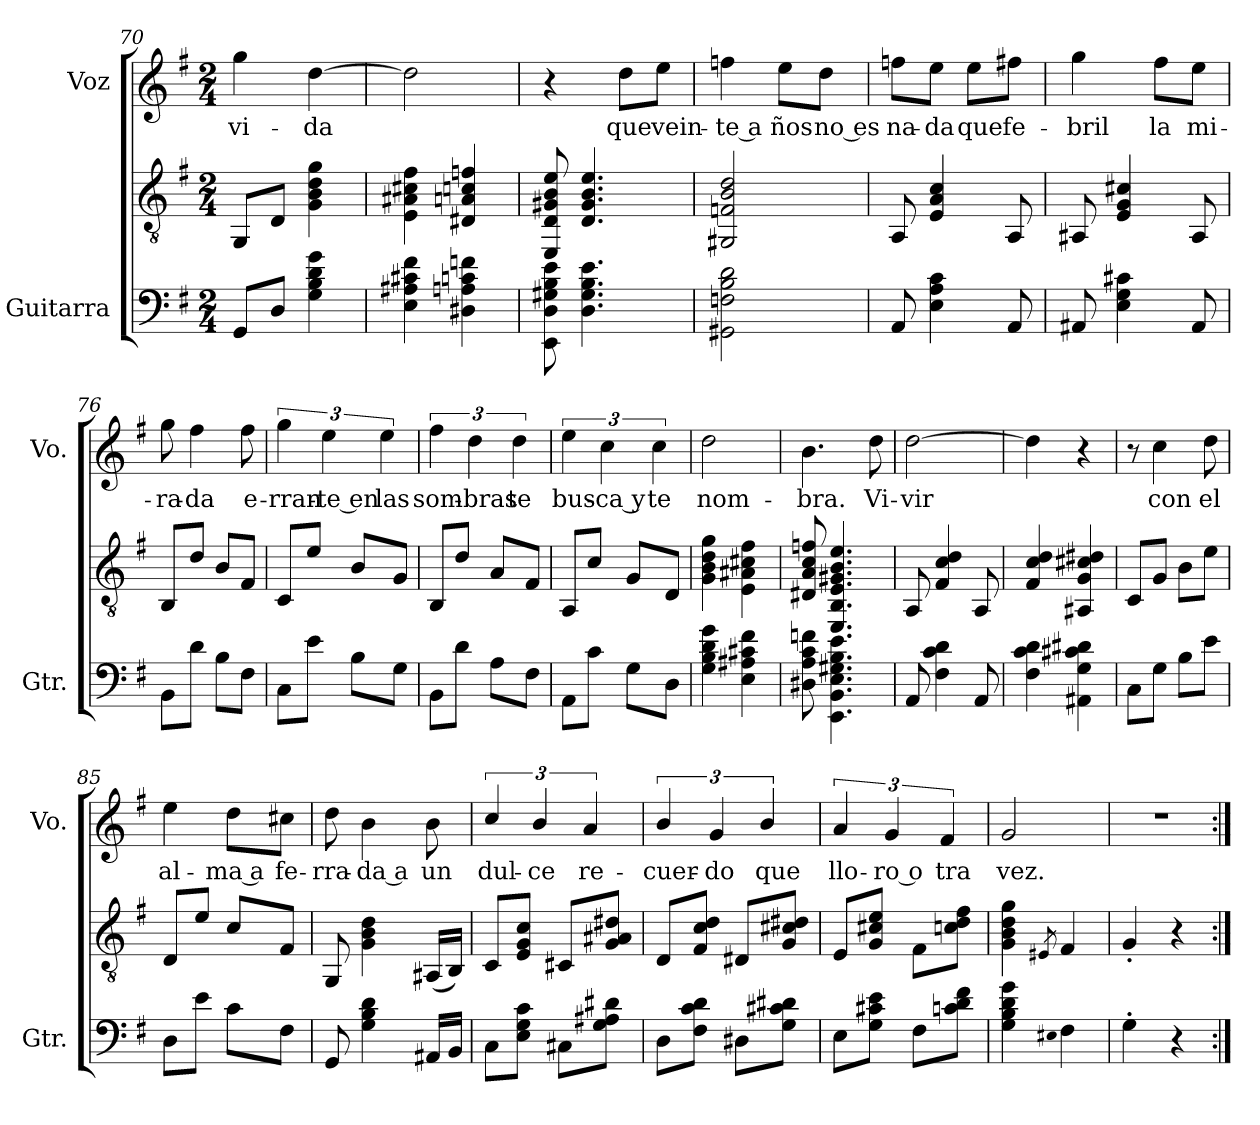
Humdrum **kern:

**kern	**kern	**kern	**text
*part2	*part2	*part1	*part1
*staff3	*staff2	*staff1	*staff1
*I"Guitarra	*	*I"Voz	*
*I'Gtr.	*	*I'Vo.	*
*	*clefGv2	*clefG2	*
*k[f#]	*k[f#]	*k[f#]	*
*M2/4	*M2/4	*M2/4	*
=70	=70	=70	=70
!	!	!	!LO:LY:b
8GGL	8GG/L	4gg\	vi-
8DJ	8D/J	.	.
!	!	!	!LO:LY:b
4G 4B 4d 4g	4G\ 4B\ 4d\ 4g\	[4dd\	-da
=71	=71	=71	=71
4E 4A# 4c# 4f#	4E\ 4A#X\ 4c#X\ 4f#\	2dd\]	.
4D# 4A 4c 4f	4D#X/ 4An/ 4cn/ 4fn/	.	.
=72	=72	=72	=72
8EE 8D 8G# 8B 8e	8EE/ 8D/ 8G#X/ 8B/ 8e/	4r	.
4.D 4.G# 4.B 4.e	4.D/ 4.G#/ 4.B/ 4.e/	.	.
!	!	!	!LO:LY:b
.	.	8dd\L	que
!	!	!	!LO:LY:b
.	.	8ee\J	vein-
=73	=73	=73	=73
!	!	!	!LO:LY:b
2GG# 2F 2B 2d	2GG#X/ 2Fn/ 2B/ 2d/	4ffn\	te a
!	!	!	!LO:LY:b
.	.	8ee\L	-ños
!	!	!	!LO:LY:b
.	.	8dd\J	no es
!!LO:PB:g=z
=74	=74	=74	=74
!	!	!	!LO:LY:b
8AA	8AA/	8ffn\L	na-
!	!	!	!LO:LY:b
4E 4A 4c	4E/ 4A/ 4c/	8ee\J	-da
!	!	!	!LO:LY:b
.	.	8ee\L	que
!	!	!	!LO:LY:b
8AA	8AA/	8ff#X\J	fe-
=75	=75	=75	=75
!	!	!	!LO:LY:b
8AA#	8AA#X/	4gg\	-bril
4E 4G 4c#	4E/ 4G/ 4c#X/	.	.
!	!	!	!LO:LY:b
.	.	8ff#\L	la
!	!	!	!LO:LY:b
8AA#	8AA#/	8ee\J	mi-
=76	=76	=76	=76
!	!	!	!LO:LY:b
8BBL	8BB/L	8gg\	-ra-
!	!	!	!LO:LY:b
8dJ	8d/J	4ff#\	-da
8BL	8B/L	.	.
!	!	!	!LO:LY:b
8F#J	8F#/J	8ff#\	e-
=77	=77	=77	=77
!	!	!	!LO:LY:b
8CL	8C/L	6gg\	-rran-
8eJ	8e/J	.	.
!	!	!	!LO:LY:b
.	.	6ee\	te en
8BL	8B/L	.	.
!	!	!	!LO:LY:b
.	.	6ee\	las
8GJ	8G/J	.	.
=78	=78	=78	=78
!	!	!	!LO:LY:b
8BBL	8BB/L	6ff#\	som-
8dJ	8d/J	.	.
!	!	!	!LO:LY:b
.	.	6dd\	-bras
8AL	8A/L	.	.
!	!	!	!LO:LY:b
.	.	6dd\	te
8F#J	8F#/J	.	.
=79	=79	=79	=79
!	!	!	!LO:LY:b
8AAL	8AA/L	6ee\	bus-
8cJ	8c/J	.	.
!	!	!	!LO:LY:b
.	.	6cc\	ca y
8GL	8G/L	.	.
!	!	!	!LO:LY:b
.	.	6cc\	te
8DJ	8D/J	.	.
=80	=80	=80	=80
!	!	!	!LO:LY:b
4G 4B 4d 4g	4G\ 4B\ 4d\ 4g\	2dd\	nom-
4E 4A# 4c# 4f#	4E\ 4A#X\ 4c#X\ 4f#\	.	.
!!LO:LB:g=z
=81	=81	=81	=81
!	!	!	!LO:LY:b
8D# 8A 8c 8f	8D#X/ 8A/ 8c/ 8fn/	4.b\	-bra.
4.EE 4.BB 4.E 4.G# 4.B 4.e	4.EE/ 4.BB/ 4.E/ 4.G#X/ 4.B/ 4.e/	.	.
!	!	!	!LO:LY:b
.	.	8dd\	Vi-
=82	=82	=82	=82
!	!	!	!LO:LY:b
8AA	8AA/	[2dd\	-vir
4F# 4c 4d	4F#/ 4c/ 4d/	.	.
8AA	8AA/	.	.
=83	=83	=83	=83
4F# 4c 4d	4F#/ 4c/ 4d/	4dd\]	.
4AA# 4G 4c# 4d#	4AA#X/ 4G/ 4c#X/ 4d#X/	4r	.
=84	=84	=84	=84
8CL	8C/L	8r	.
!	!	!	!LO:LY:b
8GJ	8G/J	4cc\	con
8BL	8B\L	.	.
!	!	!	!LO:LY:b
8eJ	8e\J	8dd\	el
=85	=85	=85	=85
!	!	!	!LO:LY:b
8DL	8D/L	4ee\	al-
8eJ	8e/J	.	.
!	!	!	!LO:LY:b
8cL	8c/L	8dd\L	ma a
!	!	!	!LO:LY:b
8F#J	8F#/J	8cc#X\J	-fe-
=86	=86	=86	=86
!	!	!	!LO:LY:b
8GG	8GG/	8dd\	-rra-
!	!	!	!LO:LY:b
4G 4B 4d	4G\ 4B\ 4d\	4b\	da a
!	!	!	!LO:LY:b
16AA#LL	(16AA#X/LL	8b\	un
16BBJJ	16BB/JJ)	.	.
=87	=87	=87	=87
!	!	!	!LO:LY:b
8CL	8C/L	6cc/	dul-
8E\ 8G\ 8c\J	8E/ 8G/ 8c/J	.	.
!	!	!	!LO:LY:b
.	.	6b/	-ce
8C#L	8C#X/L	.	.
!	!	!	!LO:LY:b
.	.	6a/	re-
8G\ 8A#\ 8d#\J	8G/ 8A#X/ 8d#X/J	.	.
!!LO:LB:g=z
=88	=88	=88	=88
!	!	!	!LO:LY:b
8DL	8D/L	6b/	-cuer-
8F#\ 8c\ 8d\J	8F#/ 8c/ 8d/J	.	.
!	!	!	!LO:LY:b
.	.	6g/	-do
8D#L	8D#X/L	.	.
!	!	!	!LO:LY:b
.	.	6b/	que
8G\ 8c#\ 8d#\J	8G/ 8c#X/ 8d#X/J	.	.
=89	=89	=89	=89
!	!	!	!LO:LY:b
8EL	8E/L	6a/	llo-
8G\ 8c#\ 8e\J	8G/ 8c#X/ 8e/J	.	.
!	!	!	!LO:LY:b
.	.	6g/	ro o
8F#L	8F#\L	.	.
!	!	!	!LO:LY:b
.	.	6f#/	-tra
8c\ 8d\ 8f#\J	8cn\ 8d\ 8f#\J	.	.
=90	=90	=90	=90
!	!	!	!LO:LY:b
4G 4B 4d 4g	4G\ 4B\ 4d\ 4g\	2g/	vez.
qE#	8qE#X/	.	.
4F#	4F#/	.	.
=91	=91	=91	=91
4G'	4G'/	2r	.
4r	4r	.	.
=:|!	=:|!	=:|!	=:|!
*-	*-	*-	*-
